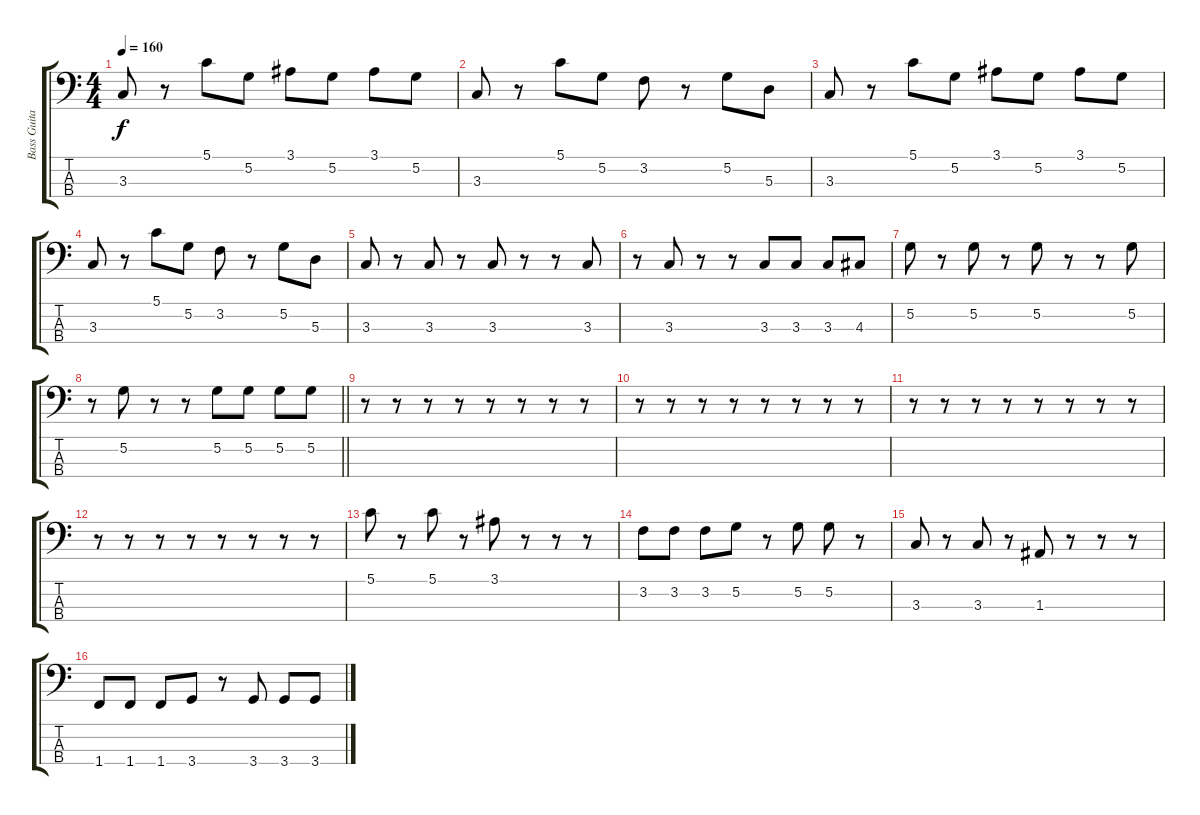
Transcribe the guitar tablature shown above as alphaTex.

\track ("Bass Guitar" "Bass Guita") {instrument electricbasspick}
\staff {score tabs}
\tuning (G2 D2 A1 E1) {hide}
\ts (4 4)
\tempo 160
\clef f4
\ks c
3.3.8{dy f} r.8 5.1.8 5.2.8 3.1.8 5.2.8 3.1.8 5.2.8 |
3.3.8 r.8 5.1.8 5.2.8 3.2.8 r.8 5.2.8 5.3.8 |
3.3.8 r.8 5.1.8 5.2.8 3.1.8 5.2.8 3.1.8 5.2.8 |
3.3.8 r.8 5.1.8 5.2.8 3.2.8 r.8 5.2.8 5.3.8 |
3.3.8 r.8 3.3.8 r.8 3.3.8 r.8 r.8 3.3.8 |
r.8 3.3.8 r.8 r.8 3.3.8 3.3.8 3.3.8 4.3.8 |
5.2.8 r.8 5.2.8 r.8 5.2.8 r.8 r.8 5.2.8 |
\barLineRight lightlight
r.8 5.2.8 r.8 r.8 5.2.8 5.2.8 5.2.8 5.2.8 |
r.8 r.8 r.8 r.8 r.8 r.8 r.8 r.8 |
r.8 r.8 r.8 r.8 r.8 r.8 r.8 r.8 |
r.8 r.8 r.8 r.8 r.8 r.8 r.8 r.8 |
r.8 r.8 r.8 r.8 r.8 r.8 r.8 r.8 |
5.1.8 r.8 5.1.8 r.8 3.1.8 r.8 r.8 r.8 |
3.2.8 3.2.8 3.2.8 5.2.8 r.8 5.2.8 5.2.8 r.8 |
3.3.8 r.8 3.3.8 r.8 1.3.8 r.8 r.8 r.8 |
1.4.8 1.4.8 1.4.8 3.4.8 r.8 3.4.8 3.4.8 3.4.8
